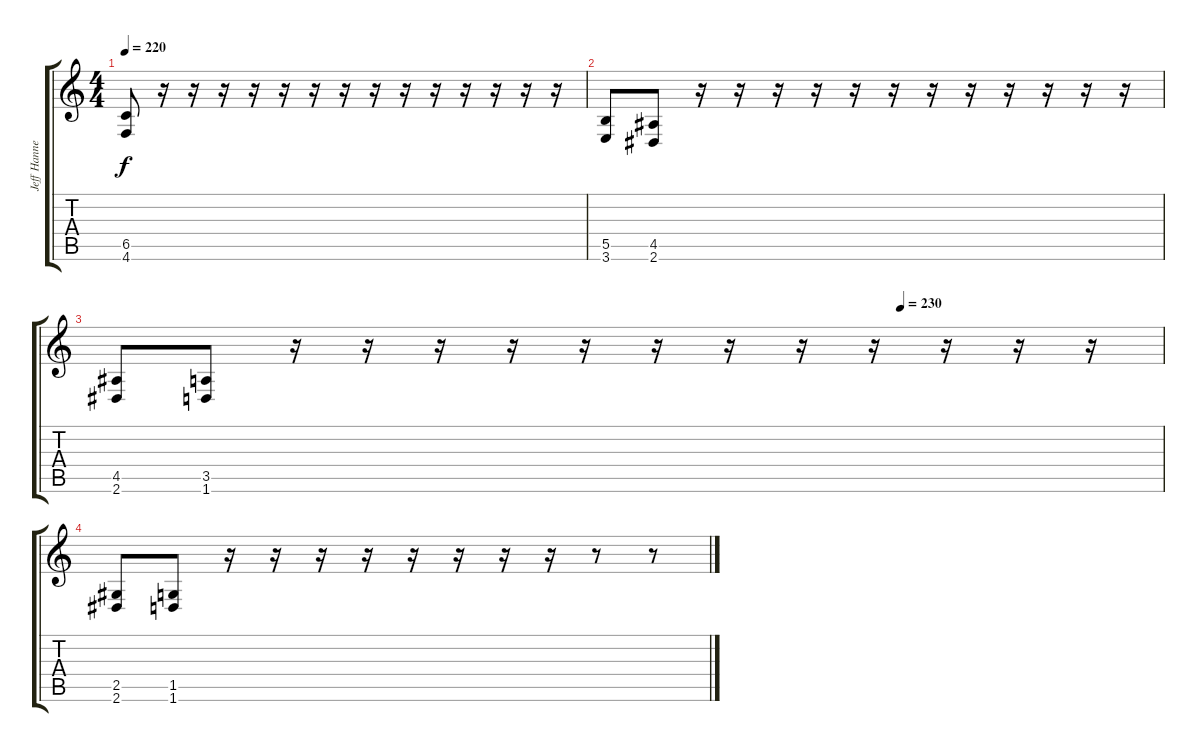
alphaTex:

\track ("Jeff Hanneman" "Jeff Hanne") {instrument distortionguitar}
\staff {score tabs}
\tuning (Db4 Ab3 E3 B2 Gb2 Db2) {hide}
\ts (4 4)
\tempo 220
\clef g2
\ks c
(6.5 4.6).8{dy f} r.16 r.16 r.16 r.16 r.16 r.16 r.16 r.16 r.16 r.16 r.16 r.16 r.16 r.16 |
(5.5 3.6).8 (4.5 2.6).8 r.16 r.16 r.16 r.16 r.16 r.16 r.16 r.16 r.16 r.16 r.16 r.16 |
\tempo (230 0.75)
(4.5 2.6).8 (3.5 1.6).8 r.16 r.16 r.16 r.16 r.16 r.16 r.16 r.16 r.16 r.16 r.16 r.16 |
(2.5 2.6).8 (1.5 1.6).8 r.16 r.16 r.16 r.16 r.16 r.16 r.16 r.16 r.8 r.8
